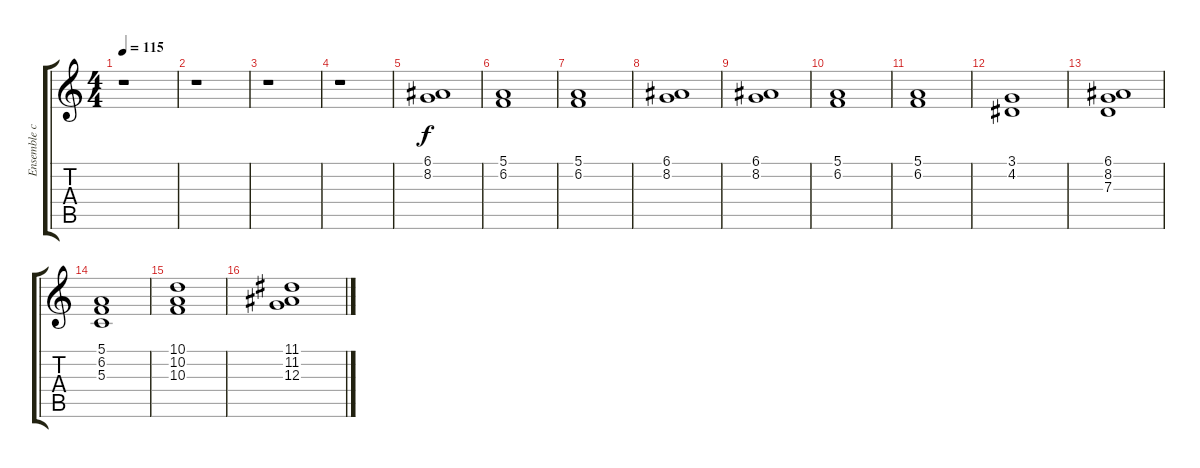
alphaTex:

\track ("Ensemble cordes" "Ensemble c") {instrument stringensemble1}
\staff {score tabs}
\tuning (E4 B3 G3 D3 A2 E2) {hide}
\ts (4 4)
\tempo 115
\clef g2
\ks c
r.1{dy f} |
r.1 |
r.1 |
r.1 |
(6.1 8.2).1 |
(5.1 6.2).1 |
(5.1 6.2).1 |
(6.1 8.2).1 |
(6.1 8.2).1 |
(5.1 6.2).1 |
(5.1 6.2).1 |
(3.1 4.2).1 |
(6.1 8.2 7.3).1 |
(5.1 6.2 5.3).1 |
(10.1 10.2 10.3).1 |
(11.1 11.2 12.3).1
